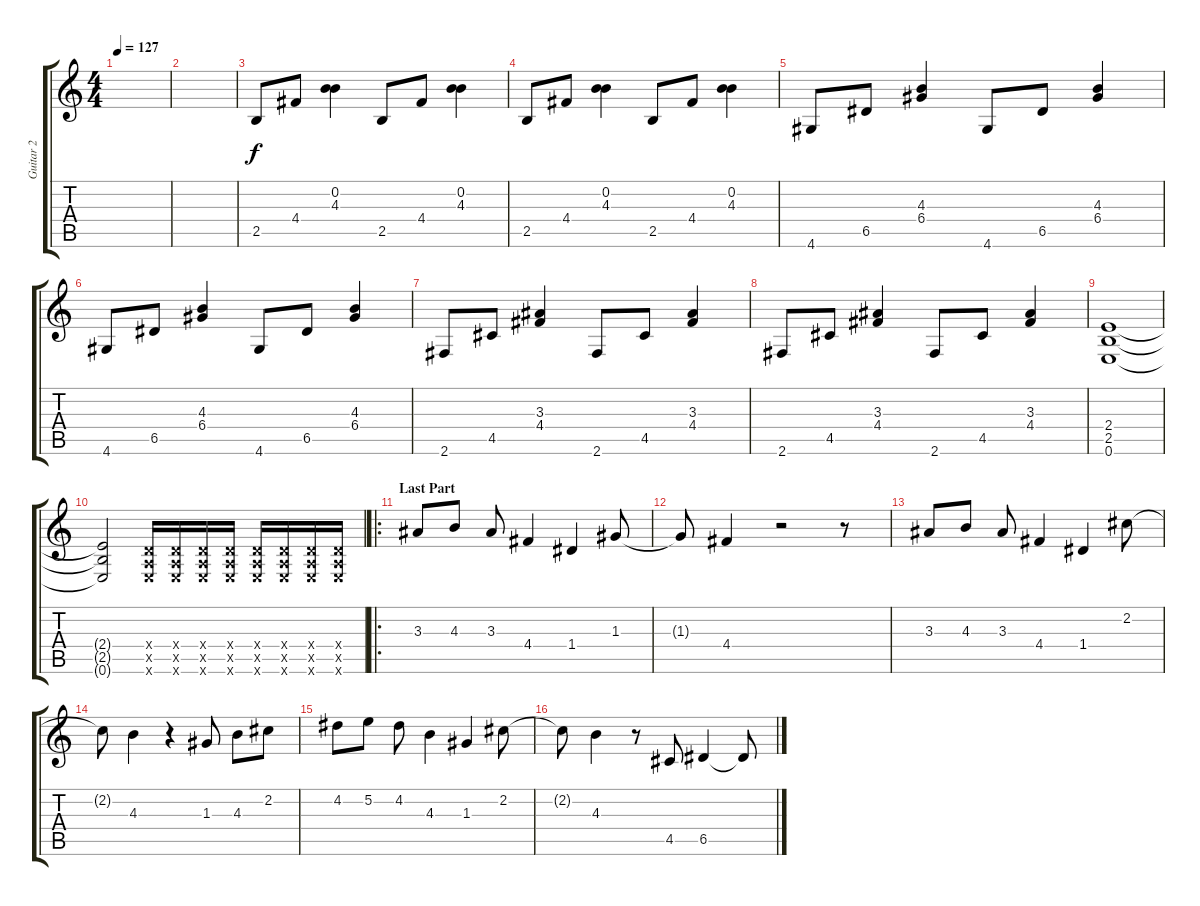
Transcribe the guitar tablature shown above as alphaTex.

\track ("Guitar 2" "Guitar 2") {instrument distortionguitar}
\staff {score tabs}
\tuning (E4 B3 G3 D3 A2 E2) {hide}
\ts (4 4)
\tempo 127
\clef g2
\ks c
|
|
2.5.8 4.4.8 (0.2 4.3).4 2.5.8 4.4.8 (0.2 4.3).4 |
2.5.8 4.4.8 (0.2 4.3).4 2.5.8 4.4.8 (0.2 4.3).4 |
4.6.8 6.5.8 (4.3 6.4).4 4.6.8 6.5.8 (4.3 6.4).4 |
4.6.8 6.5.8 (4.3 6.4).4 4.6.8 6.5.8 (4.3 6.4).4 |
2.6.8 4.5.8 (3.3 4.4).4 2.6.8 4.5.8 (3.3 4.4).4 |
2.6.8 4.5.8 (3.3 4.4).4 2.6.8 4.5.8 (3.3 4.4).4 |
(2.4 2.5 0.6).1 |
(2.4{t} 2.5{t} 0.6{t}).2 (0.4{x} 0.5{x} 0.6{x}).16{volume 16} (0.4{x} 0.5{x} 0.6{x}).16 (0.4{x} 0.5{x} 0.6{x}).16 (0.4{x} 0.5{x} 0.6{x}).16 (0.4{x} 0.5{x} 0.6{x}).16 (0.4{x} 0.5{x} 0.6{x}).16 (0.4{x} 0.5{x} 0.6{x}).16 (0.4{x} 0.5{x} 0.6{x}).16 |
\ro
\section ("" "Last Part")
3.3.8 4.3.8 3.3.8 4.4.4 1.4.4 1.3.8 |
1.3{t}.8 4.4.4 r.2 r.8 |
3.3.8 4.3.8 3.3.8 4.4.4 1.4.4 2.2.8 |
2.2{t}.8 4.3.4 r.4 1.3.8 4.3.8 2.2.8 |
4.2.8 5.2.8 4.2.8 4.3.4 1.3.4 2.2.8 |
2.2{t}.8 4.3.4 r.8 4.5.8 6.5.4 6.5{t}.8
